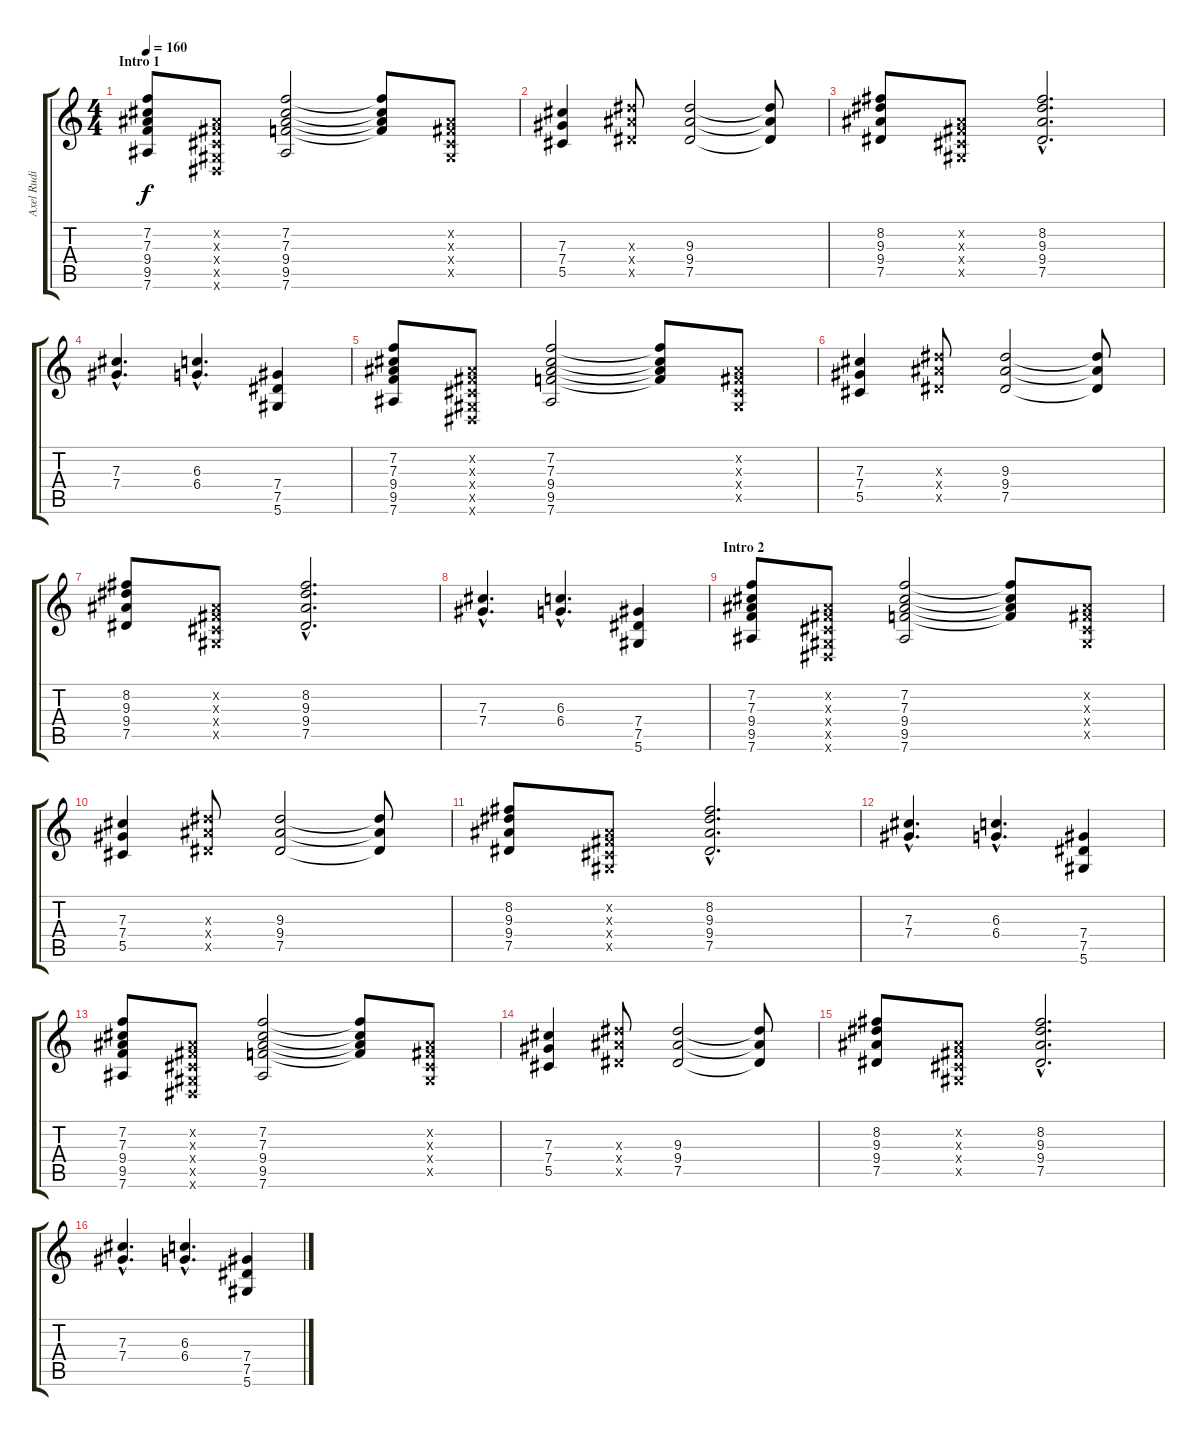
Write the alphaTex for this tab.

\track ("Axel Rudi Pell - Guitar 2" "Axel Rudi ") {instrument distortionguitar}
\staff {score tabs}
\tuning (Eb4 Bb3 Gb3 Db3 Ab2 Eb2) {hide}
\ts (4 4)
\section ("" "Intro 1")
\tempo 160
\clef g2
\ks c
(7.2 7.3 9.4 9.5 7.6).8{dy f instrument distortionguitar} (0.2{x} 0.3{x} 0.4{x} 0.5{x} 0.6{x}).8 (7.2 7.3 9.4 9.5 7.6).2 (7.2{t} 7.3{t} 9.4{t} 9.5{t}).8 (0.2{x} 0.3{x} 0.4{x} 0.5{x}).8 |
(7.3 7.4 5.5).4 (9.3{x} 9.4{x} 7.5{x}).8 (9.3 9.4 7.5).2 (9.3{t} 9.4{t} 7.5{t}).8 |
(8.2 9.3 9.4 7.5).8 (0.2{x} 0.3{x} 0.4{x} 0.5{x}).8 (8.2{hac} 9.3{hac} 9.4{hac} 7.5{hac}).2{d} |
(7.3{hac} 7.4{hac}).4{d} (6.3{hac} 6.4{hac}).4{d} (7.4 7.5 5.6).4 |
(7.2 7.3 9.4 9.5 7.6).8 (0.2{x} 0.3{x} 0.4{x} 0.5{x} 0.6{x}).8 (7.2 7.3 9.4 9.5 7.6).2 (7.2{t} 7.3{t} 9.4{t} 9.5{t}).8 (0.2{x} 0.3{x} 0.4{x} 0.5{x}).8 |
(7.3 7.4 5.5).4 (9.3{x} 9.4{x} 7.5{x}).8 (9.3 9.4 7.5).2 (9.3{t} 9.4{t} 7.5{t}).8 |
(8.2 9.3 9.4 7.5).8 (0.2{x} 0.3{x} 0.4{x} 0.5{x}).8 (8.2{hac} 9.3{hac} 9.4{hac} 7.5{hac}).2{d} |
(7.3{hac} 7.4{hac}).4{d} (6.3{hac} 6.4{hac}).4{d} (7.4 7.5 5.6).4 |
\section ("" "Intro 2")
(7.2 7.3 9.4 9.5 7.6).8 (0.2{x} 0.3{x} 0.4{x} 0.5{x} 0.6{x}).8 (7.2 7.3 9.4 9.5 7.6).2 (7.2{t} 7.3{t} 9.4{t} 9.5{t}).8 (0.2{x} 0.3{x} 0.4{x} 0.5{x}).8 |
(7.3 7.4 5.5).4 (9.3{x} 9.4{x} 7.5{x}).8 (9.3 9.4 7.5).2 (9.3{t} 9.4{t} 7.5{t}).8 |
(8.2 9.3 9.4 7.5).8 (0.2{x} 0.3{x} 0.4{x} 0.5{x}).8 (8.2{hac} 9.3{hac} 9.4{hac} 7.5{hac}).2{d} |
(7.3{hac} 7.4{hac}).4{d} (6.3{hac} 6.4{hac}).4{d} (7.4 7.5 5.6).4 |
(7.2 7.3 9.4 9.5 7.6).8 (0.2{x} 0.3{x} 0.4{x} 0.5{x} 0.6{x}).8 (7.2 7.3 9.4 9.5 7.6).2 (7.2{t} 7.3{t} 9.4{t} 9.5{t}).8 (0.2{x} 0.3{x} 0.4{x} 0.5{x}).8 |
(7.3 7.4 5.5).4 (9.3{x} 9.4{x} 7.5{x}).8 (9.3 9.4 7.5).2 (9.3{t} 9.4{t} 7.5{t}).8 |
(8.2 9.3 9.4 7.5).8 (0.2{x} 0.3{x} 0.4{x} 0.5{x}).8 (8.2{hac} 9.3{hac} 9.4{hac} 7.5{hac}).2{d} |
(7.3{hac} 7.4{hac}).4{d} (6.3{hac} 6.4{hac}).4{d} (7.4 7.5 5.6).4
